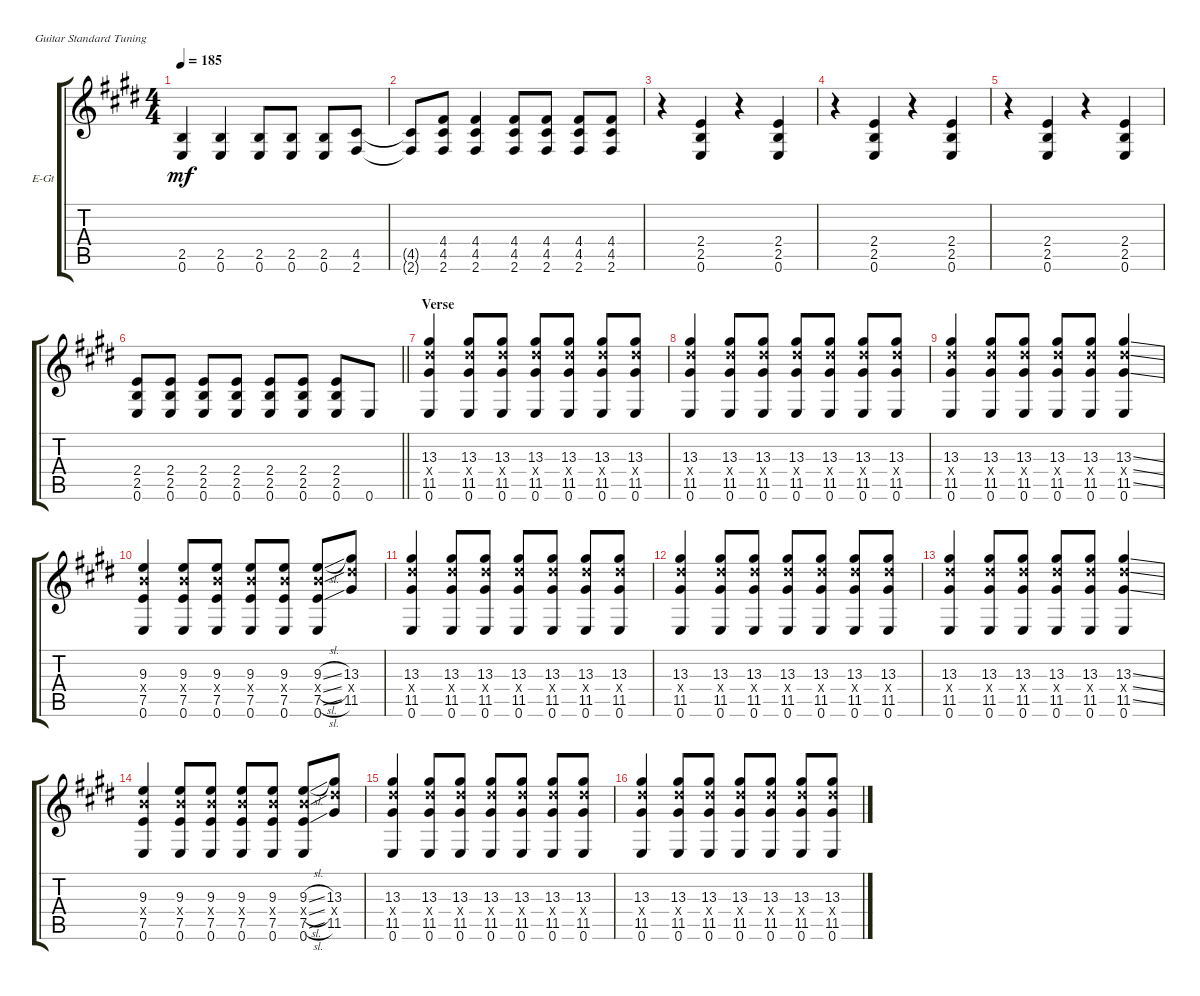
\defaultSystemsLayout 4
\bracketExtendMode groupsimilarinstruments
\firstSystemTrackNameOrientation horizontal
\otherSystemsTrackNameOrientation horizontal
\track ("Guitar 2" "E-Gt") {instrument distortionguitar}
\staff {score tabs}
\tuning (E4 B3 G3 D3 A2 E2)
\ts (4 4)
\tempo 185
\clef g2
\scale
0.333333
\ks e
(2.5 0.6).4{dy mf} (2.5 0.6).4 (2.5 0.6).8 (2.5 0.6).8 (2.5 0.6).8 (2.6 4.5).8 |
\scale
0.333333 (4.5{t} 2.6{t}).8 (4.5 2.6 4.4).8 (2.6 4.5 4.4).4 (2.6 4.5 4.4).8 (2.6 4.5 4.4).8 (2.6 4.5 4.4).8 (2.6 4.5 4.4).8 |
\scale
0.333333 r.4 (0.6 2.5 2.4).4 r.4 (0.6 2.5 2.4).4 |
\scale
0.333333 r.4 (0.6 2.5 2.4).4 r.4 (0.6 2.5 2.4).4 |
\scale
0.333333 r.4 (0.6 2.5 2.4).4 r.4 (0.6 2.5 2.4).4 |
\scale
0.333333
\barLineRight lightlight
(2.4 2.5 0.6).8 (2.4 2.5 0.6).8 (2.4 2.5 0.6).8 (2.4 2.5 0.6).8 (2.4 2.5 0.6).8 (2.4 2.5 0.6).8 (2.4 2.5 0.6).8 0.6.8 |
\section ("" "Verse")
\scale
0.333333 (0.6 11.5 13.4{x} 13.3).4 (0.6 11.5 13.4{x} 13.3).8 (0.6 11.5 13.4{x} 13.3).8 (0.6 11.5 13.4{x} 13.3).8 (0.6 11.5 13.4{x} 13.3).8 (0.6 11.5 13.4{x} 13.3).8 (0.6 11.5 13.4{x} 13.3).8 |
\scale
0.333333 (0.6 11.5 13.4{x} 13.3).4 (0.6 11.5 13.4{x} 13.3).8 (0.6 11.5 13.4{x} 13.3).8 (0.6 11.5 13.4{x} 13.3).8 (0.6 11.5 13.4{x} 13.3).8 (0.6 11.5 13.4{x} 13.3).8 (0.6 11.5 13.4{x} 13.3).8 |
\scale
0.333333 (0.6 11.5 13.4{x} 13.3).4 (0.6 11.5 13.4{x} 13.3).8 (0.6 11.5 13.4{x} 13.3).8 (0.6 11.5 13.4{x} 13.3).8 (0.6 11.5 13.4{x} 13.3).8 (0.6 11.5{ss} 13.4{ss x} 13.3{ss}).4 |
\scale
0.333333 (0.6 7.5 9.4{x} 9.3).4 (0.6 7.5 9.4{x} 9.3).8 (0.6 7.5 9.4{x} 9.3).8 (0.6 7.5 9.4{x} 9.3).8 (0.6 7.5 9.4{x} 9.3).8 (0.6 7.5{sl} 9.4{sl x} 9.3{sl}).8 (11.5 13.4{x} 13.3).8 |
\scale
0.333333 (0.6 11.5 13.4{x} 13.3).4 (0.6 11.5 13.4{x} 13.3).8 (0.6 11.5 13.4{x} 13.3).8 (0.6 11.5 13.4{x} 13.3).8 (0.6 11.5 13.4{x} 13.3).8 (0.6 11.5 13.4{x} 13.3).8 (0.6 11.5 13.4{x} 13.3).8 |
\scale
0.333333 (0.6 11.5 13.4{x} 13.3).4 (0.6 11.5 13.4{x} 13.3).8 (0.6 11.5 13.4{x} 13.3).8 (0.6 11.5 13.4{x} 13.3).8 (0.6 11.5 13.4{x} 13.3).8 (0.6 11.5 13.4{x} 13.3).8 (0.6 11.5 13.4{x} 13.3).8 |
\scale
0.333333 (0.6 11.5 13.4{x} 13.3).4 (0.6 11.5 13.4{x} 13.3).8 (0.6 11.5 13.4{x} 13.3).8 (0.6 11.5 13.4{x} 13.3).8 (0.6 11.5 13.4{x} 13.3).8 (0.6 11.5{ss} 13.4{ss x} 13.3{ss}).4 |
\scale
0.333333 (0.6 7.5 9.4{x} 9.3).4 (0.6 7.5 9.4{x} 9.3).8 (0.6 7.5 9.4{x} 9.3).8 (0.6 7.5 9.4{x} 9.3).8 (0.6 7.5 9.4{x} 9.3).8 (0.6 7.5{sl} 9.4{sl x} 9.3{sl}).8 (11.5 13.4{x} 13.3).8 |
\scale
0.333333 (0.6 11.5 13.4{x} 13.3).4 (0.6 11.5 13.4{x} 13.3).8 (0.6 11.5 13.4{x} 13.3).8 (0.6 11.5 13.4{x} 13.3).8 (0.6 11.5 13.4{x} 13.3).8 (0.6 11.5 13.4{x} 13.3).8 (0.6 11.5 13.4{x} 13.3).8 |
\scale
0.333333 (0.6 11.5 13.4{x} 13.3).4 (0.6 11.5 13.4{x} 13.3).8 (0.6 11.5 13.4{x} 13.3).8 (0.6 11.5 13.4{x} 13.3).8 (0.6 11.5 13.4{x} 13.3).8 (0.6 11.5 13.4{x} 13.3).8 (0.6 11.5 13.4{x} 13.3).8
